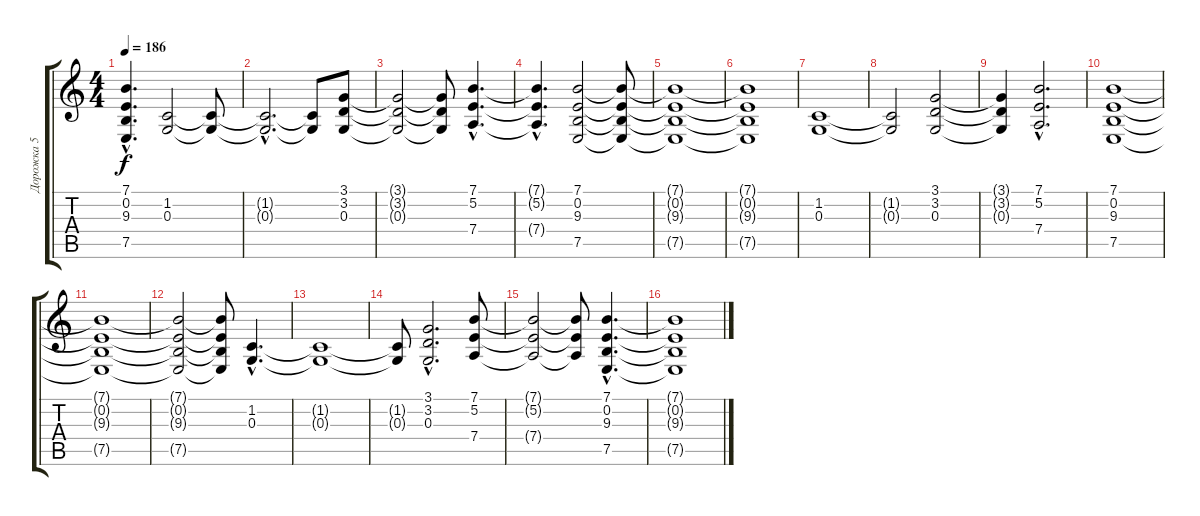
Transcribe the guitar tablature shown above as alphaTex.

\track ("Дорожка 5" "Дорожка 5") {instrument stringensemble1}
\staff {score tabs}
\tuning (E4 B3 G3 D3 A2 E2) {hide}
\ts (4 4)
\tempo 186
\clef g2
\ks c
(7.1{hac t} 0.2{hac t} 9.3{hac t} 7.5{hac t}).4{d dy f} (1.2 0.3).2 (1.2{t} 0.3{t}).8 |
(1.2{hac t} 0.3{hac t}).2{d} (1.2{t} 0.3{t}).8 (3.1 3.2 0.3).8 |
(3.1{t} 3.2{t} 0.3{t}).2 (3.1{t} 3.2{t} 0.3{t}).8 (7.1{hac} 5.2{hac} 7.4{hac}).4{d} |
(7.1{hac t} 5.2{hac t} 7.4{hac t}).4{d} (7.1 0.2 9.3 7.5).2 (7.1{t} 0.2{t} 9.3{t} 7.5{t}).8 |
(7.1{t} 0.2{t} 9.3{t} 7.5{t}).1 |
(7.1{t} 0.2{t} 9.3{t} 7.5{t}).1 |
(1.2 0.3).1 |
(1.2{t} 0.3{t}).2 (3.1 3.2 0.3).2 |
(3.1{t} 3.2{t} 0.3{t}).4 (7.1{hac} 5.2{hac} 7.4{hac}).2{d} |
(7.1 0.2 9.3 7.5).1 |
(7.1{t} 0.2{t} 9.3{t} 7.5{t}).1 |
(7.1{t} 0.2{t} 9.3{t} 7.5{t}).2 (7.1{t} 0.2{t} 9.3{t} 7.5{t}).8 (1.2{hac} 0.3{hac}).4{d} |
(1.2{t} 0.3{t}).1 |
(1.2{t} 0.3{t}).8 (3.1{hac} 3.2{hac} 0.3{hac}).2{d} (7.1 5.2 7.4).8 |
(7.1{t} 5.2{t} 7.4{t}).2 (7.1{t} 5.2{t} 7.4{t}).8 (7.1{hac} 0.2{hac} 9.3{hac} 7.5{hac}).4{d} |
(7.1{t} 0.2{t} 9.3{t} 7.5{t}).1
